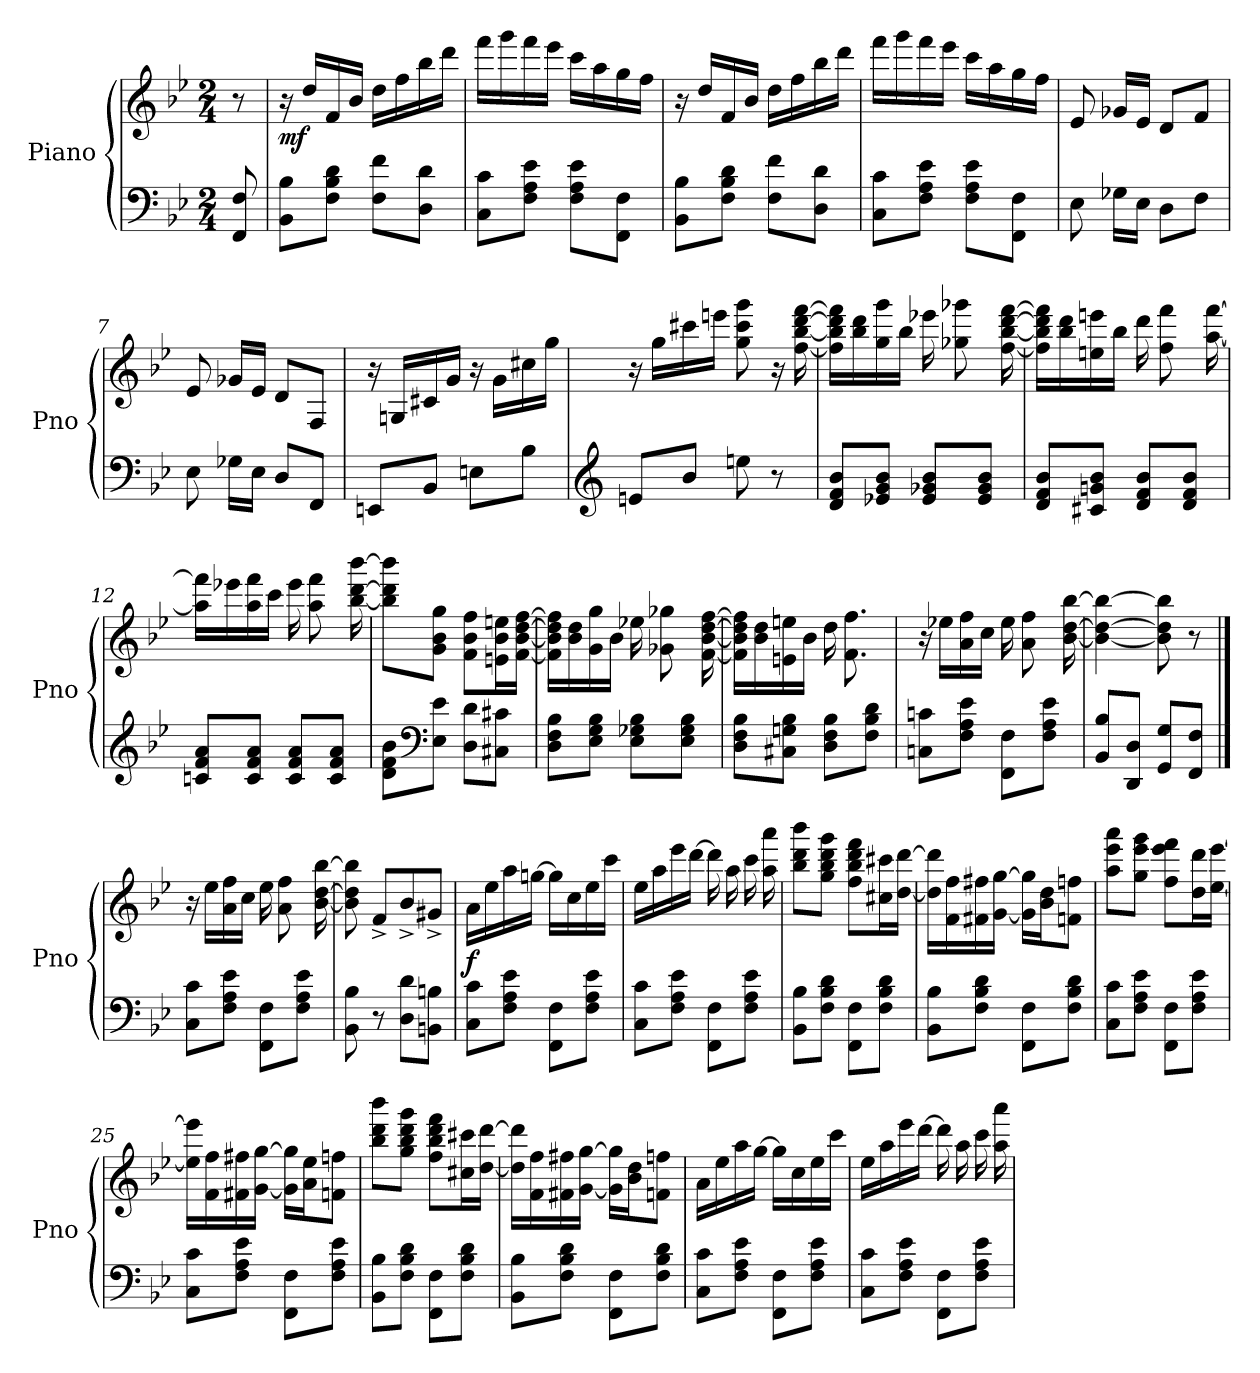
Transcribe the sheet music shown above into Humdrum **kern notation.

**kern	**kern	**dynam
*part2	*part1	*part1
*staff2	*staff1	*staff1
*I"Piano	*I"Piano	*
*I'Pno	*I'Pno	*
*clefF4	*clefG2	*
*k[b-e-]	*k[b-e-]	*
*M2/4	*M2/4	*
*MM100	*MM100	*
=1	=1	=1
8FF/ 8F/	8r	.
=2	=2	=2
!	!	!LO:DY:b
8BB-\ 8B-\L	16r	mf
.	16dd/LL	.
8F\ 8B-\ 8d\J	16f/	.
.	16b-/JJ	.
8F\ 8f\L	16dd\LL	.
.	16ff\	.
8D\ 8d\J	16bb-\	.
.	16ddd\JJ	.
=3	=3	=3
8C\ 8c\L	16fff\LL	.
.	16ggg\	.
8F\ 8A\ 8e-\J	16fff\	.
.	16eee-\JJ	.
8F\ 8A\ 8e-\L	16ccc\LL	.
.	16aa\	.
8FF\ 8F\J	16gg\	.
.	16ff\JJ	.
=4	=4	=4
8BB-\ 8B-\L	16r	.
.	16dd/LL	.
8F\ 8B-\ 8d\J	16f/	.
.	16b-/JJ	.
8F\ 8f\L	16dd\LL	.
.	16ff\	.
8D\ 8d\J	16bb-\	.
.	16ddd\JJ	.
=5	=5	=5
8C\ 8c\L	16fff\LL	.
.	16ggg\	.
8F\ 8A\ 8e-\J	16fff\	.
.	16eee-\JJ	.
8F\ 8A\ 8e-\L	16ccc\LL	.
.	16aa\	.
8FF\ 8F\J	16gg\	.
.	16ff\JJ	.
!!LO:LB:g=z
=6	=6	=6
8E-\	8e-/	.
16G-X\LL	16g-X/LL	.
16E-\JJ	16e-/JJ	.
8D\L	8d/L	.
8F\J	8f/J	.
=7	=7	=7
8E-\	8e-/	.
16G-X\LL	16g-X/LL	.
16E-\JJ	16e-/JJ	.
8D/L	8d/L	.
8FF/J	8F/J	.
=8	=8	=8
8EEn/L	16r	.
.	16Gn/LL	.
8BB-/J	16c#X/	.
.	16g/JJ	.
8En\L	16r	.
.	16g\LL	.
8B-\J	16cc#X\	.
.	16gg\JJ	.
=9	=9	=9
*clefG2	*	*
8en/L	16r	.
.	16gg\LL	.
8b-/J	16ccc#X\	.
.	16eeen\JJ	.
8een\	8gg\ 8ccc#\ 8ggg\	.
8r	16r	.
.	[16ff\ [16bb-\ [16ddd\ [16fff\	.
=10	=10	=10
8d/ 8f/ 8b-/L	16ff\] 16bb-\] 16ddd\] 16fff\]LL	.
.	16bb-\ 16ddd\	.
8e-X/ 8g/ 8b-/J	16gg\ 16ggg\	.
.	16bb-\JJ	.
8e-/ 8g-X/ 8b-/L	16eee-X\	.
.	8gg-X\ 8ggg-X\	.
8e-/ 8g-/ 8b-/J	.	.
.	[16ff\ [16bb-\ [16ddd\ [16fff\	.
!!LO:LB:g=z
=11	=11	=11
8d/ 8f/ 8b-/L	16ff\] 16bb-\] 16ddd\] 16fff\]LL	.
.	16bb-\ 16ddd\	.
8c#X/ 8gn/ 8b-/J	16een\ 16eeen\	.
.	16bb-\JJ	.
8d/ 8f/ 8b-/L	16ddd\	.
.	8ff\ 8fff\	.
8d/ 8f/ 8b-/J	.	.
.	[16aa\ [16fff\	.
=12	=12	=12
8cn/ 8f/ 8a/L	16aa\] 16fff\]LL	.
.	16eee-X\	.
8c/ 8f/ 8a/J	16aa\ 16fff\	.
.	16ccc\JJ	.
8c/ 8f/ 8a/L	16eee-\	.
.	8aa\ 8fff\	.
8c/ 8f/ 8a/J	.	.
.	[16bb-\ [16ddd\ [16bbb-\	.
=13	=13	=13
8d\ 8f\ 8b-\L	8bb-\] 8ddd\] 8bbb-\]L	.
*clefF4	*	*
8E-\ 8e-\J	8g\ 8b-\ 8gg\J	.
8D\ 8d\L	8f\ 8b-\ 8ff\L	.
8C#X\ 8c#X\J	16en\ 16b-\ 16een\L	.
.	[16f\ [16b-\ [16dd\ [16ff\JJ	.
=14	=14	=14
8D\ 8F\ 8B-\L	16f\] 16b-\] 16dd\] 16ff\]LL	.
.	16b-\ 16dd\	.
8E-\ 8G\ 8B-\J	16g\ 16gg\	.
.	16b-\JJ	.
8E-\ 8G-X\ 8B-\L	16ee-X\	.
.	8g-X\ 8gg-X\	.
8E-\ 8G-\ 8B-\J	.	.
.	[16f\ [16b-\ [16dd\ [16ff\	.
=15	=15	=15
8D\ 8F\ 8B-\L	16f\] 16b-\] 16dd\] 16ff\]LL	.
.	16b-\ 16dd\	.
8C#X\ 8Gn\ 8B-\J	16en\ 16een\	.
.	16b-\JJ	.
8D\ 8F\ 8B-\L	16dd\	.
.	8.f\ 8.ff\	.
8F\ 8B-\ 8d\J	.	.
!!LO:LB:g=z
=16	=16	=16
8Cn\ 8cn\L	16r	.
.	16ee-X\LL	.
8F\ 8A\ 8e-\J	16a\ 16ff\	.
.	16cc\JJ	.
8FF\ 8F\L	16ee-\	.
.	8a\ 8ff\	.
8F\ 8A\ 8e-\J	.	.
.	[16b-\ [16dd\ [16bb-\	.
=17	=17	=17
8BB-/ 8B-/L	4b-\_ 4dd\_ 4bb-\_	.
8DD/ 8D/J	.	.
8GG/ 8G/L	8b-\] 8dd\] 8bb-\]	.
8FF/ 8F/J	8r	.
==18	==18	==18
8C\ 8c\L	16r	.
.	16ee-\LL	.
8F\ 8A\ 8e-\J	16a\ 16ff\	.
.	16cc\JJ	.
8FF\ 8F\L	16ee-\	.
.	8a\ 8ff\	.
8F\ 8A\ 8e-\J	.	.
.	[16b-\ [16dd\ [16bb-\	.
=19	=19	=19
8BB-\ 8B-\	8b-\] 8dd\] 8bb-\]	.
8r	8f^/L	.
8D\ 8d\L	8b-^/	.
8BBn\ 8Bn\J	8g#X^/J	.
=20	=20	=20
!	!	!LO:DY:b
8C\ 8c\L	16a\LL	f
.	16ee-\	.
8F\ 8A\ 8e-\J	16aa\	.
.	[16ggn\JJ	.
8FF\ 8F\L	16gg\LL]	.
.	16cc\	.
8F\ 8A\ 8e-\J	16ee-\	.
.	16ccc\JJ	.
=21	=21	=21
8C\ 8c\L	16ee-\LL	.
.	16aa\	.
8F\ 8A\ 8e-\J	16eee-\	.
.	[16ddd\JJ	.
8FF\ 8F\L	16ddd\]	.
.	16aa\	.
8F\ 8A\ 8e-\J	16ccc\	.
.	16aa\ 16aaa\	.
!!LO:LB:g=z
=22	=22	=22
8BB-\ 8B-\L	8bb-\ 8ddd\ 8bbb-\L	.
8F\ 8B-\ 8d\J	8gg\ 8bb-\ 8ddd\ 8ggg\J	.
8FF\ 8F\L	8ff\ 8bb-\ 8ddd\ 8fff\L	.
8F\ 8B-\ 8d\J	16cc#X\ 16ccc#X\L	.
.	[16dd\ [16ddd\JJ	.
=23	=23	=23
8BB-\ 8B-\L	16dd\] 16ddd\]LL	.
.	16f\ 16ff\	.
8F\ 8B-\ 8d\J	16f#X\ 16ff#X\	.
.	[16g\ [16gg\JJ	.
8FF\ 8F\L	16g\] 16gg\]LL	.
.	16b-\ 16dd\J	.
8F\ 8B-\ 8d\J	8fn\ 8ffn\J	.
=24	=24	=24
8C\ 8c\L	8aa\ 8eee-\ 8aaa\L	.
8F\ 8A\ 8e-\J	8gg\ 8eee-\ 8ggg\J	.
8FF\ 8F\L	8ff\ 8eee-\ 8fff\L	.
8F\ 8A\ 8e-\J	16dd\ 16ddd\L	.
.	[16ee-\ [16eee-\JJ	.
=25	=25	=25
8C\ 8c\L	16ee-\] 16eee-\]LL	.
.	16f\ 16ff\	.
8F\ 8A\ 8e-\J	16f#X\ 16ff#X\	.
.	[16g\ [16gg\JJ	.
8FF\ 8F\L	16g\] 16gg\]LL	.
.	16a\ 16ee-\J	.
8F\ 8A\ 8e-\J	8fn\ 8ffn\J	.
=26	=26	=26
8BB-\ 8B-\L	8bb-\ 8ddd\ 8bbb-\L	.
8F\ 8B-\ 8d\J	8gg\ 8bb-\ 8ddd\ 8ggg\J	.
8FF\ 8F\L	8ff\ 8bb-\ 8ddd\ 8fff\L	.
8F\ 8B-\ 8d\J	16cc#X\ 16ccc#X\L	.
.	[16dd\ [16ddd\JJ	.
!!LO:PB:g=z
=27	=27	=27
8BB-\ 8B-\L	16dd\] 16ddd\]LL	.
.	16f\ 16ff\	.
8F\ 8B-\ 8d\J	16f#X\ 16ff#X\	.
.	[16g\ [16gg\JJ	.
8FF\ 8F\L	16g\] 16gg\]LL	.
.	16b-\ 16dd\J	.
8F\ 8B-\ 8d\J	8fn\ 8ffn\J	.
=28	=28	=28
8C\ 8c\L	16a\LL	.
.	16ee-\	.
8F\ 8A\ 8e-\J	16aa\	.
.	[16gg\JJ	.
8FF\ 8F\L	16gg\LL]	.
.	16cc\	.
8F\ 8A\ 8e-\J	16ee-\	.
.	16ccc\JJ	.
=29	=29	=29
8C\ 8c\L	16ee-\LL	.
.	16aa\	.
8F\ 8A\ 8e-\J	16eee-\	.
.	[16ddd\JJ	.
8FF\ 8F\L	16ddd\]	.
.	16aa\	.
8F\ 8A\ 8e-\J	16ccc\	.
.	16aa\ 16aaa\	.
=	=	=
*-	*-	*-
